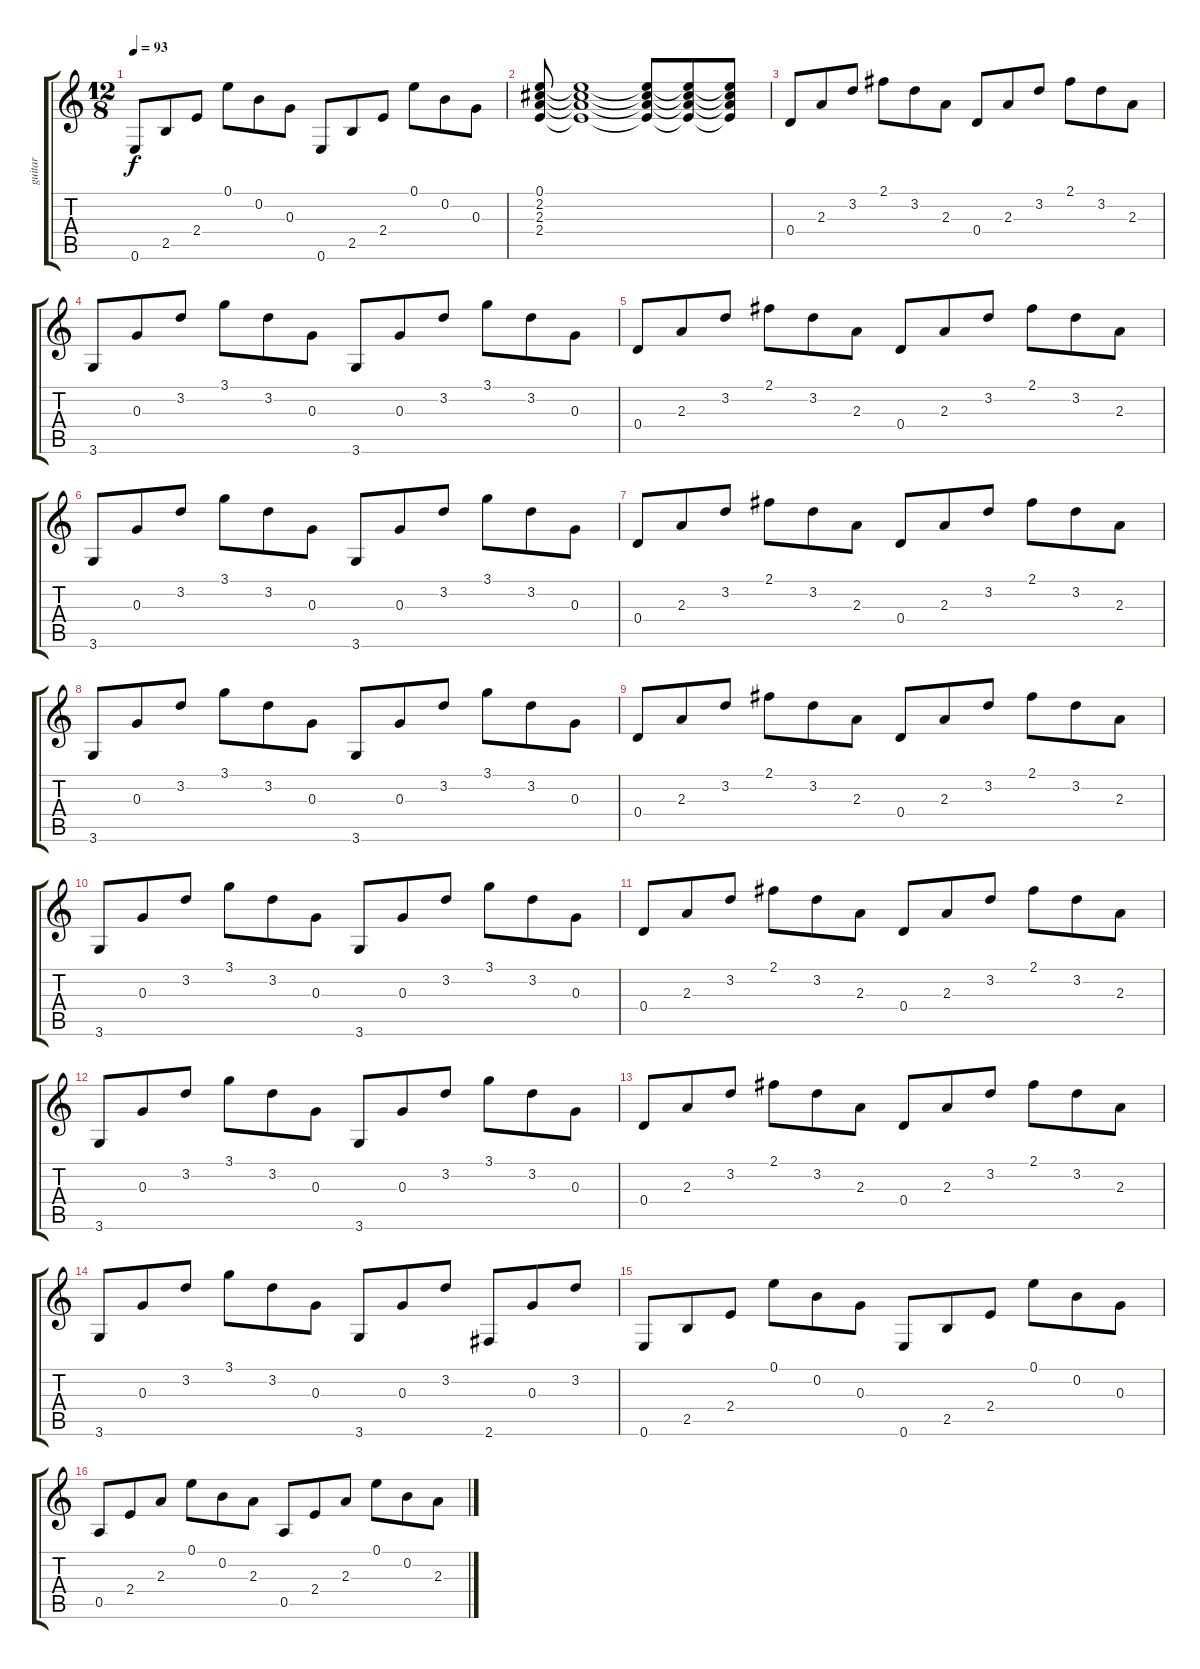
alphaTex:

\track ("guitar" "guitar") {instrument acousticguitarsteel}
\staff {score tabs}
\tuning (E4 B3 G3 D3 A2 E2) {hide}
\ts (12 8)
\tempo 93
\clef g2
\ks c
0.6.8{dy f} 2.5.8 2.4.8 0.1.8 0.2.8 0.3.8 0.6.8 2.5.8 2.4.8 0.1.8 0.2.8 0.3.8 |
(0.1 2.2 2.3 2.4).8 (0.1{t} 2.2{t} 2.3{t} 2.4{t}).1 (0.1{t} 2.2{t} 2.3{t} 2.4{t}).8 (0.1{t} 2.2{t} 2.3{t} 2.4{t}).8 (0.1{t} 2.2{t} 2.3{t} 2.4{t}).8 |
0.4.8 2.3.8 3.2.8 2.1.8 3.2.8 2.3.8 0.4.8 2.3.8 3.2.8 2.1.8 3.2.8 2.3.8 |
3.6.8 0.3.8 3.2.8 3.1.8 3.2.8 0.3.8 3.6.8 0.3.8 3.2.8 3.1.8 3.2.8 0.3.8 |
0.4.8 2.3.8 3.2.8 2.1.8 3.2.8 2.3.8 0.4.8 2.3.8 3.2.8 2.1.8 3.2.8 2.3.8 |
3.6.8 0.3.8 3.2.8 3.1.8 3.2.8 0.3.8 3.6.8 0.3.8 3.2.8 3.1.8 3.2.8 0.3.8 |
0.4.8 2.3.8 3.2.8 2.1.8 3.2.8 2.3.8 0.4.8 2.3.8 3.2.8 2.1.8 3.2.8 2.3.8 |
3.6.8 0.3.8 3.2.8 3.1.8 3.2.8 0.3.8 3.6.8 0.3.8 3.2.8 3.1.8 3.2.8 0.3.8 |
0.4.8 2.3.8 3.2.8 2.1.8 3.2.8 2.3.8 0.4.8 2.3.8 3.2.8 2.1.8 3.2.8 2.3.8 |
3.6.8 0.3.8 3.2.8 3.1.8 3.2.8 0.3.8 3.6.8 0.3.8 3.2.8 3.1.8 3.2.8 0.3.8 |
0.4.8 2.3.8 3.2.8 2.1.8 3.2.8 2.3.8 0.4.8 2.3.8 3.2.8 2.1.8 3.2.8 2.3.8 |
3.6.8 0.3.8 3.2.8 3.1.8 3.2.8 0.3.8 3.6.8 0.3.8 3.2.8 3.1.8 3.2.8 0.3.8 |
0.4.8 2.3.8 3.2.8 2.1.8 3.2.8 2.3.8 0.4.8 2.3.8 3.2.8 2.1.8 3.2.8 2.3.8 |
3.6.8 0.3.8 3.2.8 3.1.8 3.2.8 0.3.8 3.6.8 0.3.8 3.2.8 2.6.8 0.3.8 3.2.8 |
0.6.8 2.5.8 2.4.8 0.1.8 0.2.8 0.3.8 0.6.8 2.5.8 2.4.8 0.1.8 0.2.8 0.3.8 |
0.5.8 2.4.8 2.3.8 0.1.8 0.2.8 2.3.8 0.5.8 2.4.8 2.3.8 0.1.8 0.2.8 2.3.8
